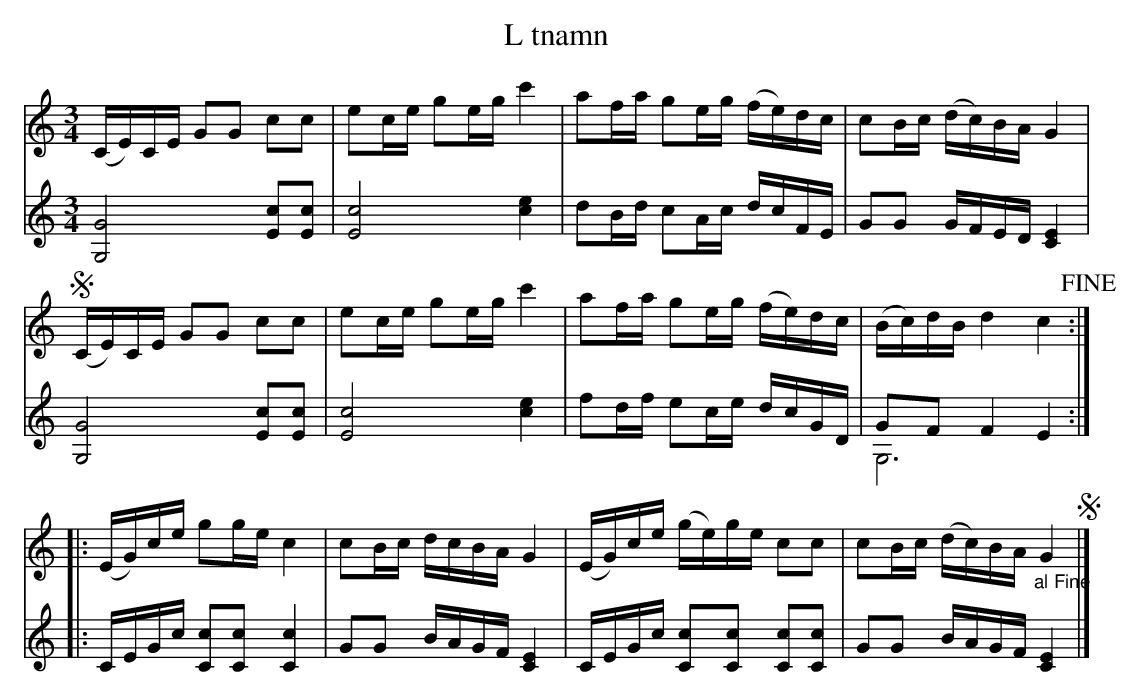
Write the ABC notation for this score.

X:1
T: L tnamn
M: 3/4
L: 1/16
K: C
V: 1
(CE)CE G2G2 c2c2 | e2ce g2eg c'4 | a2fa g2eg (fe)dc | c2Bc (dc)BA G4 | S
(CE)CE G2G2 c2c2 | e2ce g2eg c'4 | a2fa g2eg (fe)dc | (Bc)dB d4 c4 !fine! ::
(EG)ce g2ge c4 | c2Bc dcBA G4 | (EG)ce (ge)ge c2c2 | c2Bc (dc)BA "_al Fine"G4 S |]
V: 2
[G,G]8 [E2c2][c2E2] | [cE]8  [ec]4 | d2Bd c2Ac dcFE | G2G2 GFED [C4E4] |
[G,G]8 [E2c2][c2E2] | [cE]8  [ec]4 | f2df e2ce dcGD | G2F2 F4 E4 & G,12 ::
CEGc [c2C2][C2c2] [C4c4] | G2G2 BAGF [EC]4 | CEGc [c2C2][C2c2] [c2C2][c2C2] | G2G2 BAGF [EC]4 |]
